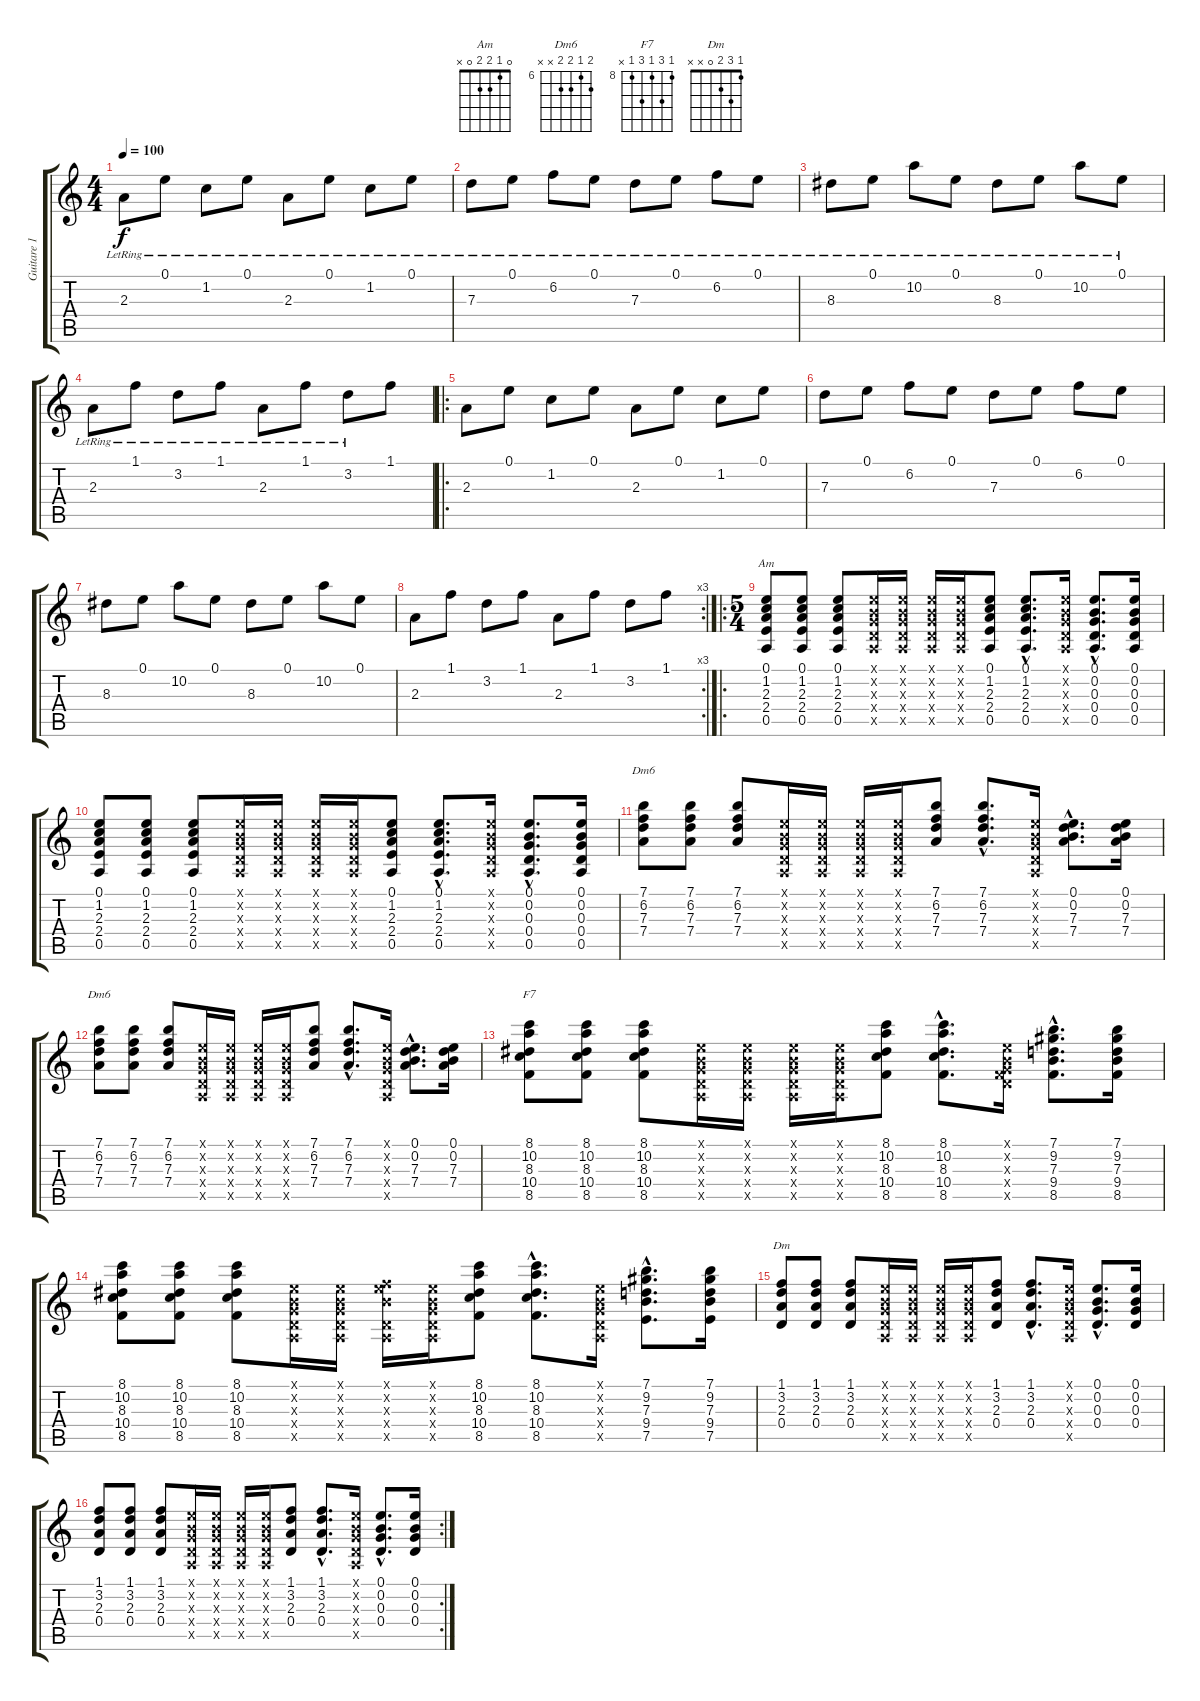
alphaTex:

\track ("Guitare 1" "Guitare 1") {instrument acousticguitarsteel}
\staff {score tabs}
\tuning (E4 B3 G3 D3 A2 E2) {hide}
\chord ("Am" 0 1 2 2 0 x)
\chord ("Dm6" 7 6 7 7 0 x) {firstfret 6}
\chord ("Dm6" 7 6 7 7 x x) {firstfret 6}
\chord ("F7" 8 10 8 10 8 x) {firstfret 8}
\chord ("Dm" 1 3 2 0 x x)
\ts (4 4)
\tempo 100
\clef g2
\ks c
2.3{lr}.8{dy f} 0.1{lr}.8 1.2{lr}.8 0.1{lr}.8 2.3{lr}.8 0.1{lr}.8 1.2{lr}.8 0.1{lr}.8 |
7.3{lr}.8 0.1{lr}.8 6.2{lr}.8 0.1{lr}.8 7.3{lr}.8 0.1{lr}.8 6.2{lr}.8 0.1{lr}.8 |
8.3{lr}.8 0.1{lr}.8 10.2{lr}.8 0.1{lr}.8 8.3{lr}.8 0.1{lr}.8 10.2{lr}.8 0.1{lr}.8 |
2.3{lr}.8 1.1{lr}.8 3.2{lr}.8 1.1{lr}.8 2.3{lr}.8 1.1{lr}.8 3.2{lr}.8 1.1.8 |
\ro
2.3.8{instrument distortionguitar} 0.1.8 1.2.8 0.1.8 2.3.8 0.1.8 1.2.8 0.1.8 |
7.3.8 0.1.8 6.2.8 0.1.8 7.3.8 0.1.8 6.2.8 0.1.8 |
8.3.8 0.1.8 10.2.8 0.1.8 8.3.8 0.1.8 10.2.8 0.1.8 |
\rc 3
2.3.8 1.1.8 3.2.8 1.1.8 2.3.8 1.1.8 3.2.8 1.1.8 |
\ro
\ts (5 4)
(0.1 1.2 2.3 2.4 0.5).8{ch "Am"} (0.1 1.2 2.3 2.4 0.5).8 (0.1 1.2 2.3 2.4 0.5).8 (0.1{x} 0.2{x} 0.3{x} 0.4{x} 0.5{x}).16 (0.1{x} 0.2{x} 0.3{x} 0.4{x} 0.5{x}).16 (0.1{x} 0.2{x} 0.3{x} 0.4{x} 0.5{x}).16 (0.1{x} 0.2{x} 0.3{x} 0.4{x} 0.5{x}).16 (0.1 1.2 2.3 2.4 0.5).8 (0.1{hac} 1.2{hac} 2.3{hac} 2.4{hac} 0.5{hac}).8{d} (0.1{x} 0.2{x} 0.3{x} 0.4{x} 0.5{x}).16 (0.1{hac} 0.2{hac} 0.3{hac} 0.4{hac} 0.5{hac}).8{d} (0.1 0.2 0.3 0.4 0.5).16 |
(0.1 1.2 2.3 2.4 0.5).8 (0.1 1.2 2.3 2.4 0.5).8 (0.1 1.2 2.3 2.4 0.5).8 (0.1{x} 0.2{x} 0.3{x} 0.4{x} 0.5{x}).16 (0.1{x} 0.2{x} 0.3{x} 0.4{x} 0.5{x}).16 (0.1{x} 0.2{x} 0.3{x} 0.4{x} 0.5{x}).16 (0.1{x} 0.2{x} 0.3{x} 0.4{x} 0.5{x}).16 (0.1 1.2 2.3 2.4 0.5).8 (0.1{hac} 1.2{hac} 2.3{hac} 2.4{hac} 0.5{hac}).8{d} (0.1{x} 0.2{x} 0.3{x} 0.4{x} 0.5{x}).16 (0.1{hac} 0.2{hac} 0.3{hac} 0.4{hac} 0.5{hac}).8{d} (0.1 0.2 0.3 0.4 0.5).16 |
(7.1 6.2 7.3 7.4).8{ch "Dm6"} (7.1 6.2 7.3 7.4).8 (7.1 6.2 7.3 7.4).8 (0.1{x} 0.2{x} 0.3{x} 0.4{x} 0.5{x}).16 (0.1{x} 0.2{x} 0.3{x} 0.4{x} 0.5{x}).16 (0.1{x} 0.2{x} 0.3{x} 0.4{x} 0.5{x}).16 (0.1{x} 0.2{x} 0.3{x} 0.4{x} 0.5{x}).16 (7.1 6.2 7.3 7.4).8 (7.1{hac} 6.2{hac} 7.3{hac} 7.4{hac}).8{d} (0.1{x} 0.2{x} 0.3{x} 0.4{x} 0.5{x}).16 (0.1{hac} 0.2{hac} 7.3{hac} 7.4{hac}).8{d} (0.1 0.2 7.3 7.4).16 |
(7.1 6.2 7.3 7.4).8{ch "Dm6"} (7.1 6.2 7.3 7.4).8 (7.1 6.2 7.3 7.4).8 (0.1{x} 0.2{x} 0.3{x} 0.4{x} 0.5{x}).16 (0.1{x} 0.2{x} 0.3{x} 0.4{x} 0.5{x}).16 (0.1{x} 0.2{x} 0.3{x} 0.4{x} 0.5{x}).16 (0.1{x} 0.2{x} 0.3{x} 0.4{x} 0.5{x}).16 (7.1 6.2 7.3 7.4).8 (7.1{hac} 6.2{hac} 7.3{hac} 7.4{hac}).8{d} (0.1{x} 0.2{x} 0.3{x} 0.4{x} 0.5{x}).16 (0.1{hac} 0.2{hac} 7.3{hac} 7.4{hac}).8{d} (0.1 0.2 7.3 7.4).16 |
(8.1 10.2 8.3 10.4 8.5).8{ch "F7"} (8.1 10.2 8.3 10.4 8.5).8 (8.1 10.2 8.3 10.4 8.5).8 (0.1{x} 0.2{x} 0.3{x} 0.4{x} 0.5{x}).16 (0.1{x} 0.2{x} 0.3{x} 0.4{x} 0.5{x}).16 (0.1{x} 0.2{x} 0.3{x} 0.4{x} 0.5{x}).16 (0.1{x} 0.2{x} 0.3{x} 0.4{x} 0.5{x}).16 (8.1 10.2 8.3 10.4 8.5).8 (8.1{hac} 10.2{hac} 8.3{hac} 10.4{hac} 8.5{hac}).8{d} (0.1{x} 0.2{x} 0.3{x} 0.4{x} 8.5{x}).16 (7.1{hac} 9.2{hac} 7.3{hac} 9.4{hac} 8.5{hac}).8{d} (7.1 9.2 7.3 9.4 8.5).16 |
(8.1 10.2 8.3 10.4 8.5).8 (8.1 10.2 8.3 10.4 8.5).8 (8.1 10.2 8.3 10.4 8.5).8 (0.1{x} 0.2{x} 0.3{x} 0.4{x} 0.5{x}).16 (0.1{x} 0.2{x} 0.3{x} 0.4{x} 0.5{x}).16 (0.1{x} 0.2{x} 10.3{x} 0.4{x} 0.5{x}).16 (0.1{x} 0.2{x} 0.3{x} 0.4{x} 0.5{x}).16 (8.1 10.2 8.3 10.4 8.5).8 (8.1{hac} 10.2{hac} 8.3{hac} 10.4{hac} 8.5{hac}).8{d} (0.1{x} 0.2{x} 0.3{x} 0.4{x} 0.5{x}).16 (7.1{hac} 9.2{hac} 7.3{hac} 9.4{hac} 7.5{hac}).8{d} (7.1 9.2 7.3 9.4 7.5).16 |
(1.1 3.2 2.3 0.4).8{ch "Dm"} (1.1 3.2 2.3 0.4).8 (1.1 3.2 2.3 0.4).8 (0.1{x} 0.2{x} 0.3{x} 0.4{x} 0.5{x}).16 (0.1{x} 0.2{x} 0.3{x} 0.4{x} 0.5{x}).16 (0.1{x} 0.2{x} 0.3{x} 0.4{x} 0.5{x}).16 (0.1{x} 0.2{x} 0.3{x} 0.4{x} 0.5{x}).16 (1.1 3.2 2.3 0.4).8 (1.1{hac} 3.2{hac} 2.3{hac} 0.4{hac}).8{d} (0.1{x} 0.2{x} 0.3{x} 0.4{x} 0.5{x}).16 (0.1{hac} 0.2{hac} 0.3{hac} 0.4{hac}).8{d} (0.1 0.2 0.3 0.4).16 |
\rc 2
(1.1 3.2 2.3 0.4).8 (1.1 3.2 2.3 0.4).8 (1.1 3.2 2.3 0.4).8 (0.1{x} 0.2{x} 0.3{x} 0.4{x} 0.5{x}).16 (0.1{x} 0.2{x} 0.3{x} 0.4{x} 0.5{x}).16 (0.1{x} 0.2{x} 0.3{x} 0.4{x} 0.5{x}).16 (0.1{x} 0.2{x} 0.3{x} 0.4{x} 0.5{x}).16 (1.1 3.2 2.3 0.4).8 (1.1{hac} 3.2{hac} 2.3{hac} 0.4{hac}).8{d} (0.1{x} 0.2{x} 0.3{x} 0.4{x} 0.5{x}).16 (0.1{hac} 0.2{hac} 0.3{hac} 0.4{hac}).8{d} (0.1 0.2 0.3 0.4).16
